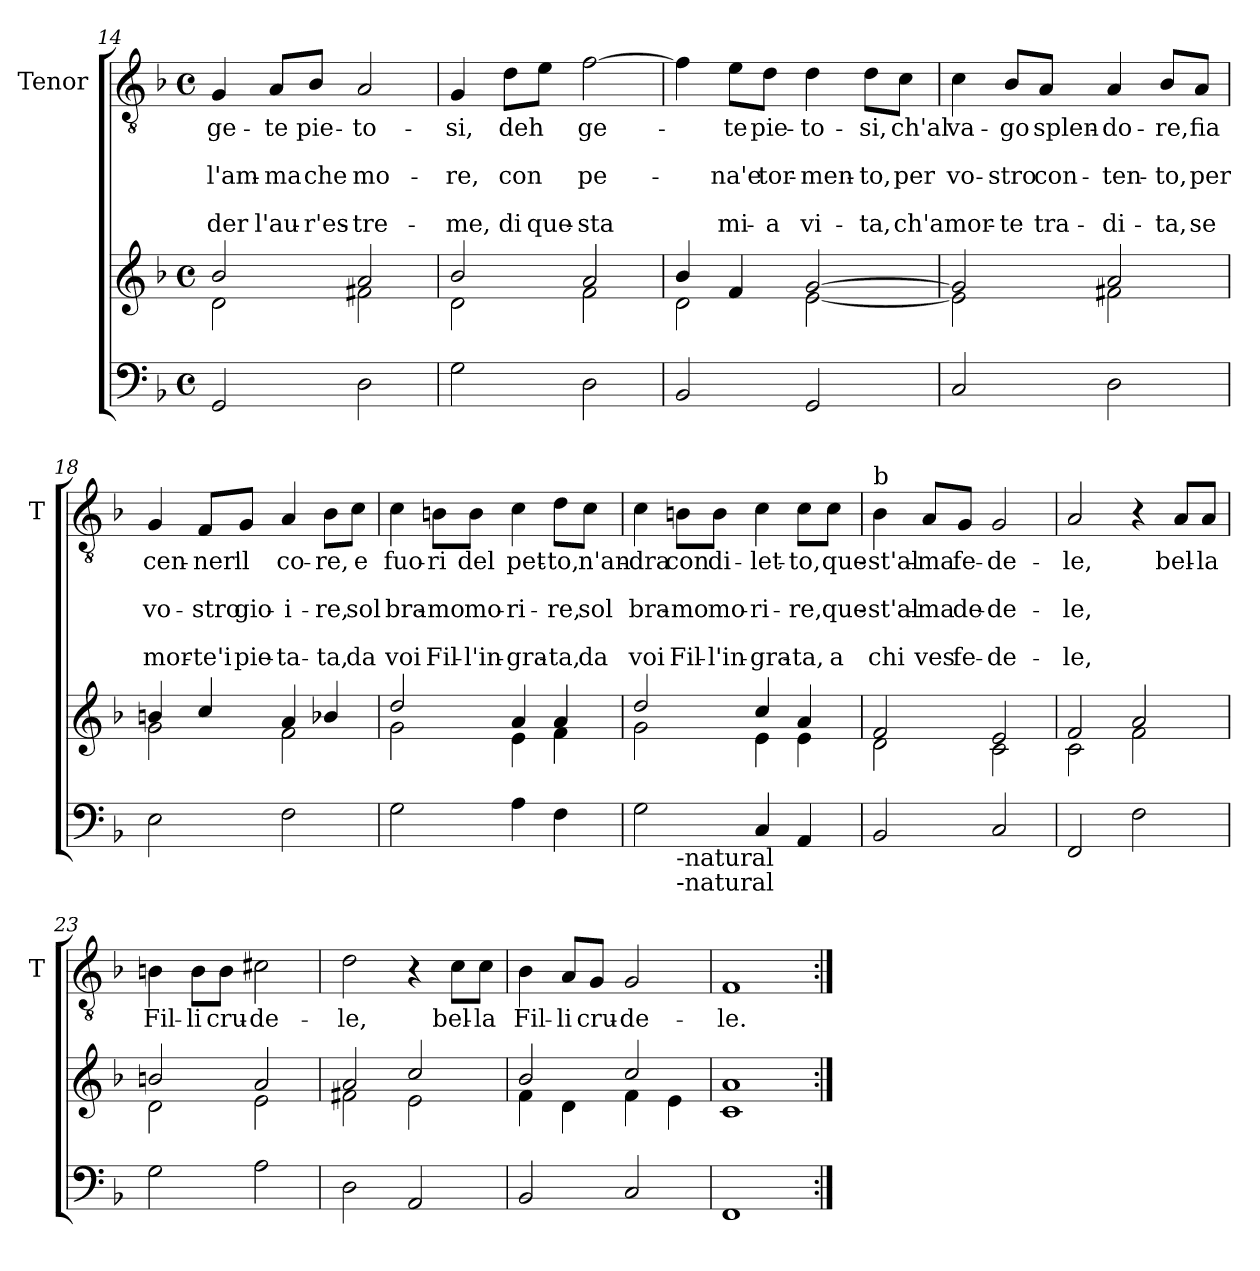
**kern	**kern	**kern	**text	**text	**text	**text	**text
*part2	*part2	*part1	*part1	*part1	*part1	*part1	*part1
*staff3	*staff2	*staff1	*staff1	*staff1	*staff1	*staff1	*staff1
*	*	*I"Tenor	*	*	*	*	*
*	*	*I'T	*	*	*	*	*
!!LO:PB:g=z
*clefF4	*clefG2	*clefGv2	*	*	*	*	*
*k[b-]	*k[b-]	*k[b-]	*	*	*	*	*
*F:	*F:	*F:	*	*	*	*	*
*M4/4	*M4/4	*M4/4	*	*	*	*	*
*met(c)	*met(c)	*met(c)	*	*	*	*	*
=14	=14	=14	=14	=14	=14	=14	=14
*	*^	*	*	*	*	*	*
!	!	!	!	!LO:LY:b	!	!LO:LY:b	!	!LO:LY:b
2GG/	2b-/	2d\	4G/	-ge-	.	l'am-	.	-der
!	!	!	!	!LO:LY:b	!	!LO:LY:b	!	!LO:LY:b
.	.	.	8A/L	-te	.	-ma	.	l'au-
!	!	!	!	!LO:LY:b	!	!LO:LY:b	!	!LO:LY:b
.	.	.	8B-/J	pie-	.	che	.	-r'es-
!	!	!	!	!LO:LY:b	!	!LO:LY:b	!	!LO:LY:b
2D\	2a/	2f#X\	2A/	-to-	.	mo-	.	-tre-
=15	=15	=15	=15	=15	=15	=15	=15	=15
!	!	!	!	!LO:LY:b	!	!LO:LY:b	!	!LO:LY:b
2G\	2b-/	2d\	4G/	-si,	.	-re,	.	-me,
!	!	!	!	!LO:LY:b	!	!LO:LY:b	!	!LO:LY:b
.	.	.	8d\L	deh	.	con	.	di
!	!	!	!	!	!	!	!	!LO:LY:b
.	.	.	8e\J	.	.	.	.	que-
!	!	!	!	!LO:LY:b	!	!LO:LY:b	!	!LO:LY:b
2D\	2a/	2f\	[2f\	-ge-	.	pe-	.	-sta
=16	=16	=16	=16	=16	=16	=16	=16	=16
2BB-/	4b-/	2d\	4f\]	.	.	.	.	.
!	!	!	!	!LO:LY:b	!	!LO:LY:b	!	!LO:LY:b
.	4f/	.	8e\L	-te	.	-na'e	.	mi-
!	!	!	!	!LO:LY:b	!	!LO:LY:b	!	!LO:LY:b
.	.	.	8d\J	pie-	.	tor-	.	-a
!	!	!	!	!LO:LY:b	!	!LO:LY:b	!	!LO:LY:b
2GG/	[>2g/	[<2e\	4d\	-to-	.	-men-	.	vi-
!	!	!	!	!LO:LY:b	!	!LO:LY:b	!	!LO:LY:b
.	.	.	8d\L	-si,	.	-to,	.	-ta,
!	!	!	!	!LO:LY:b	!	!LO:LY:b	!	!LO:LY:b
.	.	.	8c\J	ch'al	.	per	.	ch'a
=17	=17	=17	=17	=17	=17	=17	=17	=17
!	!	!	!	!LO:LY:b	!	!LO:LY:b	!	!LO:LY:b
2C/	2g/]	2e\]	4c\	va-	.	vo-	.	mor-
!	!	!	!	!LO:LY:b	!	!LO:LY:b	!	!LO:LY:b
.	.	.	8B-/L	-go	.	-stro	.	-te
!	!	!	!	!LO:LY:b	!	!LO:LY:b	!	!LO:LY:b
.	.	.	8A/J	splen-	.	con-	.	tra-
!	!	!	!	!LO:LY:b	!	!LO:LY:b	!	!LO:LY:b
2D\	2a/	2f#X\	4A/	-do-	.	-ten-	.	-di-
!	!	!	!	!LO:LY:b	!	!LO:LY:b	!	!LO:LY:b
.	.	.	8B-/L	-re,	.	-to,	.	-ta,
!	!	!	!	!LO:LY:b	!	!LO:LY:b	!	!LO:LY:b
.	.	.	8A/J	fia	.	per	.	se
!!LO:LB:g=z
=18	=18	=18	=18	=18	=18	=18	=18	=18
!	!	!	!	!LO:LY:b	!	!LO:LY:b	!	!LO:LY:b
2E\	4bn/	2g\	4G/	cen-	.	vo-	.	mor-
!	!	!	!	!LO:LY:b	!	!LO:LY:b	!	!LO:LY:b
.	4cc/	.	8F/L	-ner'	.	-stro	.	-te'i
!	!	!	!	!LO:LY:b	!	!LO:LY:b	!	!LO:LY:b
.	.	.	8G/J	il	.	gio-	.	pie-
!	!	!	!	!LO:LY:b	!	!LO:LY:b	!	!LO:LY:b
2F\	4a/	2f\	4A/	co-	.	-i-	.	-ta-
!	!	!	!	!LO:LY:b	!	!LO:LY:b	!	!LO:LY:b
.	4b-X/	.	8B-\L	-re,	.	-re,	.	-ta,
!	!	!	!	!LO:LY:b	!	!LO:LY:b	!	!LO:LY:b
.	.	.	8c\J	e	.	sol	.	da
=19	=19	=19	=19	=19	=19	=19	=19	=19
!	!	!	!	!LO:LY:b	!	!LO:LY:b	!	!LO:LY:b
2G\	2dd/	2g\	4c\	fuo-	.	bra-	.	voi
!	!	!	!	!LO:LY:b	!	!LO:LY:b	!	!LO:LY:b
.	.	.	8Bn\L	-ri	.	-mo	.	Fil-
!	!	!	!	!LO:LY:b	!	!LO:LY:b	!	!LO:LY:b
.	.	.	8B\J	del	.	mo-	.	-l'in-
!	!	!	!	!LO:LY:b	!	!LO:LY:b	!	!LO:LY:b
4A\	4a/	4e\	4c\	pet-	.	-ri-	.	-gra-
!	!	!	!	!LO:LY:b	!	!LO:LY:b	!	!LO:LY:b
4F\	4a/	4f\	8d\L	-to,	.	-re,	.	-ta,
!	!	!	!	!LO:LY:b	!	!LO:LY:b	!	!LO:LY:b
.	.	.	8c\J	n'an-	.	sol	.	da
=20	=20	=20	=20	=20	=20	=20	=20	=20
!	!	!	!	!LO:LY:b	!	!LO:LY:b	!	!LO:LY:b
*^	*	*	*	*	*	*	*	*
2G\	4ryy	2dd/	2g\	4c\	-dra	.	bra-	.	voi
!	!LO:TX:b:t=-natural	!	!	!	!	!	!	!	!
!	!LO:TX:b:t=-natural	!	!	!	!	!	!	!	!
!	!	!	!	!	!LO:LY:b	!	!LO:LY:b	!	!LO:LY:b
.	2.ryy	.	.	8Bn\L	con	.	-mo	.	Fil-
!	!	!	!	!	!LO:LY:b	!	!LO:LY:b	!	!LO:LY:b
.	.	.	.	8B\J	di-	.	mo-	.	-l'in-
!	!	!	!	!	!LO:LY:b	!	!LO:LY:b	!	!LO:LY:b
4C/	.	4cc/	4e\	4c\	-let-	.	-ri-	.	-gra-
!	!	!	!	!	!LO:LY:b	!	!LO:LY:b	!	!LO:LY:b
4AA/	.	4a/	4e\	8c\L	-to,	.	-re,	.	-ta,
!	!	!	!	!	!LO:LY:b	!	!LO:LY:b	!	!LO:LY:b
.	.	.	.	8c\J	que-	.	que-	.	a
=21	=21	=21	=21	=21	=21	=21	=21	=21	=21
!	!	!	!	!LO:TX:a:t=b	!	!	!	!	!
!	!	!	!	!	!LO:LY:b	!	!LO:LY:b	!	!LO:LY:b
*v	*v	*	*	*	*	*	*	*	*
2BB-/	2f/	2d\	4B-\	-st'al-	.	-st'al-	.	chi
!	!	!	!	!LO:LY:b	!	!LO:LY:b	!	!LO:LY:b
.	.	.	8A/L	-ma	.	-ma	.	ves
!	!	!	!	!LO:LY:b	!	!LO:LY:b	!	!LO:LY:b
.	.	.	8G/J	fe-	.	de-	.	fe-
!	!	!	!	!LO:LY:b	!	!LO:LY:b	!	!LO:LY:b
2C/	2e/	2c\	2G/	-de-	.	-de-	.	-de-
!!LO:LB:g=z
=22	=22	=22	=22	=22	=22	=22	=22	=22
!	!	!	!	!LO:LY:b	!	!LO:LY:b	!	!LO:LY:b
2FF/	2f/	2c\	2A/	-le,	.	-le,	.	-le,
2F\	2a/	2f\	4r	.	.	.	.	.
!	!	!	!	!LO:LY:b	!	!	!	!
.	.	.	8A/L	bel-	.	.	.	.
!	!	!	!	!LO:LY:b	!	!	!	!
.	.	.	8A/J	-la	.	.	.	.
=23	=23	=23	=23	=23	=23	=23	=23	=23
!	!	!	!	!LO:LY:b	!	!	!	!
2G\	2bn/	2d\	4Bn\	Fil-	.	.	.	.
!	!	!	!	!LO:LY:b	!	!	!	!
.	.	.	8B\L	-li	.	.	.	.
!	!	!	!	!LO:LY:b	!	!	!	!
.	.	.	8B\J	cru-	.	.	.	.
!	!	!	!	!LO:LY:b	!	!	!	!
2A\	2a/	2e\	2c#X\	-de-	.	.	.	.
=24	=24	=24	=24	=24	=24	=24	=24	=24
!	!	!	!	!LO:LY:b	!	!	!	!
2D\	2a/	2f#X\	2d\	-le,	.	.	.	.
2AA/	2cc/	2e\	4r	.	.	.	.	.
!	!	!	!	!LO:LY:b	!	!	!	!
.	.	.	8c\L	bel-	.	.	.	.
!	!	!	!	!LO:LY:b	!	!	!	!
.	.	.	8c\J	-la	.	.	.	.
=25	=25	=25	=25	=25	=25	=25	=25	=25
!	!	!	!	!LO:LY:b	!	!	!	!
2BB-/	2b-/	4f\	4B-\	Fil-	.	.	.	.
!	!	!	!	!LO:LY:b	!	!	!	!
.	.	4d\	8A/L	-li	.	.	.	.
!	!	!	!	!LO:LY:b	!	!	!	!
.	.	.	8G/J	cru-	.	.	.	.
!	!	!	!	!LO:LY:b	!	!	!	!
2C/	2cc/	4f\	2G/	-de-	.	.	.	.
.	.	4e\	.	.	.	.	.	.
=26	=26	=26	=26	=26	=26	=26	=26	=26
!	!	!	!	!LO:LY:b	!	!	!	!
1FF	1a	1c	1F	-le.	.	.	.	.
*	*v	*v	*	*	*	*	*	*
=:|!	=:|!	=:|!	=:|!	=:|!	=:|!	=:|!	=:|!
*-	*-	*-	*-	*-	*-	*-	*-
